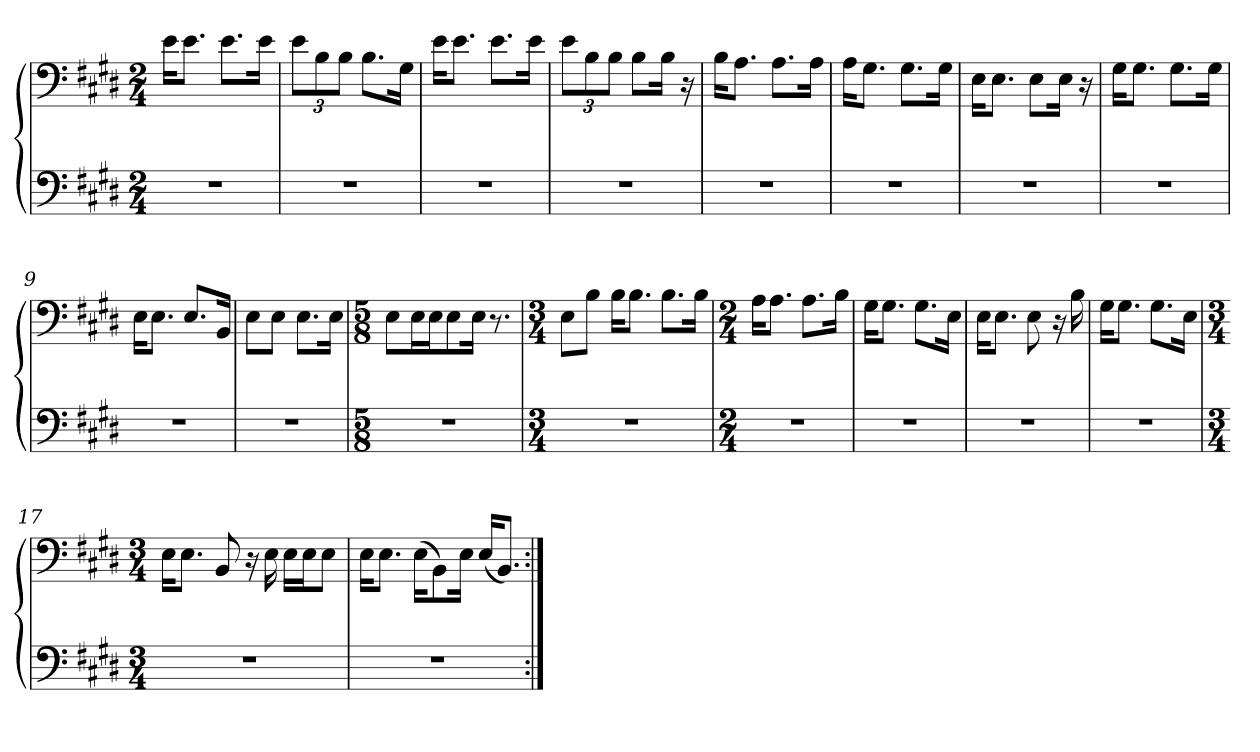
**kern	**kern
*part1	*part1
*staff2	*staff1
*clefF4	*clefF4
*k[f#c#g#d#]	*k[f#c#g#d#]
*M2/4	*M2/4
=1	=1
2r	16e\KL
.	8.e\J
.	8.e\L
.	16e\Jk
=2	=2
2r	12e\L
.	12B\
.	12B\J
.	8.B\L
.	16G#\Jk
=3	=3
2r	16e\KL
.	8.e\J
.	8.e\L
.	16e\Jk
=4	=4
2r	12e\L
.	12B\
.	12B\J
.	8B\L
.	16B\Jk
.	16r
=5	=5
2r	16B\KL
.	8.A\J
.	8.A\L
.	16A\Jk
=6	=6
2r	16A\KL
.	8.G#\J
.	8.G#\L
.	16G#\Jk
=7	=7
2r	16E\KL
.	8.E\J
.	8E\L
.	16E\Jk
.	16r
=8	=8
2r	16G#\KL
.	8.G#\J
.	8.G#\L
.	16G#\Jk
=9	=9
2r	16E\KL
.	8.E\J
.	8.E/L
.	16BB/Jk
=10	=10
2r	8E\L
.	8E\J
.	8.E\L
.	16E\Jk
=11	=11
*M5/8	*M5/8
3...r	8E\L
.	16E\L
.	16E\J
.	8E\
.	16E\Jk
.	8.r
=12	=12
*M3/4	*M3/4
2.r	8E\L
.	8B\J
.	16B\KL
.	8.B\J
.	8.B\L
.	16B\Jk
=13	=13
*M2/4	*M2/4
2r	16A\KL
.	8.A\J
.	8.A\L
.	16B\Jk
=14	=14
2r	16G#\KL
.	8.G#\J
.	8.G#\L
.	16E\Jk
=15	=15
2r	16E\KL
.	8.E\J
.	8E\
.	16r
.	16B\
=16	=16
2r	16G#\KL
.	8.G#\J
.	8.G#\L
.	16E\Jk
=17	=17
*M3/4	*M3/4
2.r	16E\KL
.	8.E\J
.	8BB/
.	16r
.	16E\
.	16E\LL
.	16E\J
.	8E\J
=18	=18
2.r	16E\KL
.	8.E\J
.	(16E\KL
.	8BB\)
.	16E\Jk
.	(16E/KL
.	8.BB/J)
=:|!	=:|!
*-	*-
